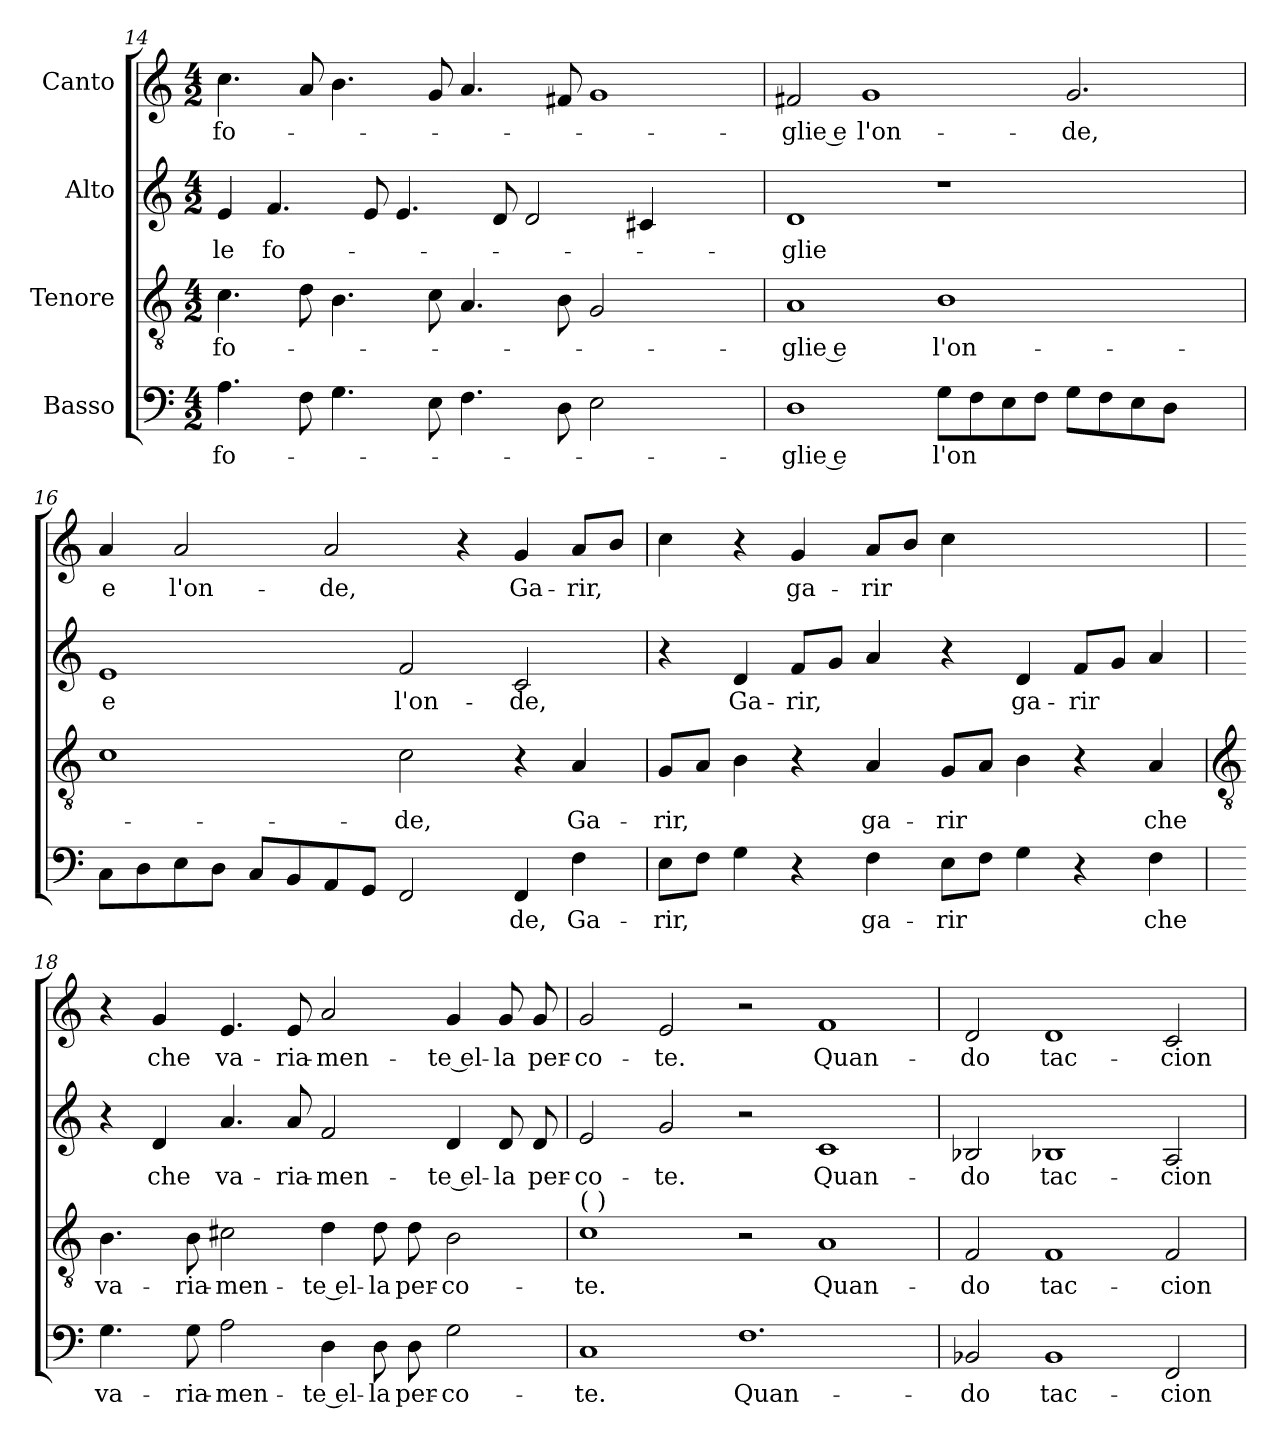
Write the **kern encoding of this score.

**kern	**text	**kern	**text	**kern	**text	**kern	**text
*part4	*part4	*part3	*part3	*part2	*part2	*part1	*part1
*staff4	*staff4	*staff3	*staff3	*staff2	*staff2	*staff1	*staff1
*I"Basso	*	*I"Tenore	*	*I"Alto	*	*I"Canto	*
!!LO:LB:g=z
*clefF4	*	*clefGv2	*	*clefG2	*	*clefG2	*
*k[]	*	*k[]	*	*k[]	*	*k[]	*
*C:	*	*C:	*	*C:	*	*C:	*
*M4/2	*	*M4/2	*	*M4/2	*	*M4/2	*
=14	=14	=14	=14	=14	=14	=14	=14
!	!LO:LY:b	!	!LO:LY:b	!	!LO:LY:b	!	!LO:LY:b
4.A	fo-	4.c	fo-	4e	le	4.cc	fo-
!	!	!	!	!	!LO:LY:b	!	!
.	.	.	.	4.f	fo-	.	.
8F	.	8d	.	.	.	8a	.
4.G	.	4.B	.	.	.	4.b	.
.	.	.	.	8e	.	.	.
.	.	.	.	4.e	.	.	.
8E	.	8c	.	.	.	8g	.
4.F	.	4.A	.	.	.	4.a	.
.	.	.	.	8d	.	.	.
.	.	.	.	2d	.	.	.
8D	.	8B	.	.	.	8f#X	.
2E	.	2G	.	.	.	1g	.
.	.	.	.	4c#X	.	.	.
2ryy	.	2ryy	.	2ryy	.	.	.
=15	=15	=15	=15	=15	=15	=15	=15
!	!LO:LY:b	!	!LO:LY:b	!	!LO:LY:b	!	!LO:LY:b
1D	-glie e	1A	-glie e	1d	-glie	2f#X	-glie e
!	!	!	!	!	!	!	!LO:LY:b
.	.	.	.	.	.	1g	l'on-
!	!LO:LY:b	!	!LO:LY:b	!	!	!	!
8GL	l'on	1B	l'on-	1r	.	.	.
8F	.	.	.	.	.	.	.
8E	.	.	.	.	.	.	.
8FJ	.	.	.	.	.	.	.
!	!	!	!	!	!	!	!LO:LY:b
8GL	.	.	.	.	.	2.g	-de,
8F	.	.	.	.	.	.	.
8E	.	.	.	.	.	.	.
8DJ	.	.	.	.	.	.	.
4ryy	.	4ryy	.	4ryy	.	.	.
=16	=16	=16	=16	=16	=16	=16	=16
!	!	!	!	!	!LO:LY:b	!	!LO:LY:b
8CL	.	1c	.	1e	e	4a	e
8D	.	.	.	.	.	.	.
!	!	!	!	!	!	!	!LO:LY:b
8E	.	.	.	.	.	2a	l'on-
8DJ	.	.	.	.	.	.	.
8CL	.	.	.	.	.	.	.
8BB	.	.	.	.	.	.	.
!	!	!	!	!	!	!	!LO:LY:b
8AA	.	.	.	.	.	2a	-de,
8GGJ	.	.	.	.	.	.	.
!	!	!	!LO:LY:b	!	!LO:LY:b	!	!
2FF	.	2c	-de,	2f	l'on-	.	.
.	.	.	.	.	.	4r	.
!	!LO:LY:b	!	!	!	!LO:LY:b	!	!LO:LY:b
4FF	de,	4r	.	2c	-de,	4g	Ga-
!	!LO:LY:b	!	!LO:LY:b	!	!	!	!LO:LY:b
4F	Ga-	4A	Ga-	.	.	8aL	-rir,
.	.	.	.	.	.	8bJ	.
=17	=17	=17	=17	=17	=17	=17	=17
!	!LO:LY:b	!	!LO:LY:b	!	!	!	!
8EL	-rir,	8GL	-rir,	4r	.	4cc	.
8FJ	.	8AJ	.	.	.	.	.
!	!	!	!	!	!LO:LY:b	!	!
4G	.	4B	.	4d	Ga-	4r	.
!	!	!	!	!	!LO:LY:b	!	!LO:LY:b
4r	.	4r	.	8fL	-rir,	4g	ga-
.	.	.	.	8gJ	.	.	.
!	!LO:LY:b	!	!LO:LY:b	!	!	!	!LO:LY:b
4F	ga-	4A	ga-	4a	.	8aL	-rir
.	.	.	.	.	.	8bJ	.
!	!LO:LY:b	!	!LO:LY:b	!	!	!	!
8EL	-rir	8GL	-rir	4r	.	4cc	.
8FJ	.	8AJ	.	.	.	.	.
!	!	!	!	!	!LO:LY:b	!	!
4G	.	4B	.	4d	ga-	2.ryy	.
!	!	!	!	!	!LO:LY:b	!	!
4r	.	4r	.	8fL	-rir	.	.
.	.	.	.	8gJ	.	.	.
!	!LO:LY:b	!	!LO:LY:b	!	!	!	!
4F	che	4A	che	4a	.	.	.
!!LO:LB:g=z
=18	=18	=18	=18	=18	=18	=18	=18
*	*	*clefGv2	*	*	*	*	*
!	!LO:LY:b	!	!LO:LY:b	!	!	!	!
4.G	va-	4.B	va-	4r	.	4r	.
!	!	!	!	!	!LO:LY:b	!	!LO:LY:b
.	.	.	.	4d	che	4g	che
!	!LO:LY:b	!	!LO:LY:b	!	!	!	!
8G	-ria-	8B	-ria-	.	.	.	.
!	!LO:LY:b	!	!LO:LY:b	!	!LO:LY:b	!	!LO:LY:b
2A	-men-	2c#X	-men-	4.a	va-	4.e	va-
!	!	!	!	!	!LO:LY:b	!	!LO:LY:b
.	.	.	.	8a	-ria-	8e	-ria-
!	!LO:LY:b	!	!LO:LY:b	!	!LO:LY:b	!	!LO:LY:b
4D	-te el-	4d	-te el-	2f	-men-	2a	-men-
!	!LO:LY:b	!	!LO:LY:b	!	!	!	!
8D	-la	8d	-la	.	.	.	.
!	!LO:LY:b	!	!LO:LY:b	!	!	!	!
8D	per-	8d	per-	.	.	.	.
!	!LO:LY:b	!	!LO:LY:b	!	!LO:LY:b	!	!LO:LY:b
2G	-co-	2B	-co-	4d	-te el-	4g	-te el-
!	!	!	!	!	!LO:LY:b	!	!LO:LY:b
.	.	.	.	8d	-la	8g	-la
!	!	!	!	!	!LO:LY:b	!	!LO:LY:b
.	.	.	.	8d	per-	8g	per-
=19	=19	=19	=19	=19	=19	=19	=19
!	!	!LO:TX:a:t=(  )	!	!	!	!	!
!	!LO:LY:b	!	!LO:LY:b	!	!LO:LY:b	!	!LO:LY:b
1C	-te.	1c	-te.	2e	-co-	2g	-co-
!	!	!	!	!	!LO:LY:b	!	!LO:LY:b
.	.	.	.	2g	-te.	2e	-te.
!	!LO:LY:b	!	!	!	!	!	!
1.F	Quan-	2r	.	2r	.	2r	.
!	!	!	!LO:LY:b	!	!LO:LY:b	!	!LO:LY:b
.	.	1A	Quan-	1c	Quan-	1f	Quan-
=20	=20	=20	=20	=20	=20	=20	=20
!	!LO:LY:b	!	!LO:LY:b	!	!LO:LY:b	!	!LO:LY:b
2BB-X	-do	2F	-do	2B-X	-do	2d	-do
!	!LO:LY:b	!	!LO:LY:b	!	!LO:LY:b	!	!LO:LY:b
1BB-	tac-	1F	tac-	1B-X	tac-	1d	tac-
!	!LO:LY:b	!	!LO:LY:b	!	!LO:LY:b	!	!LO:LY:b
2FF	-cion	2F	-cion	2A	-cion	2c	-cion
=	=	=	=	=	=	=	=
*-	*-	*-	*-	*-	*-	*-	*-
